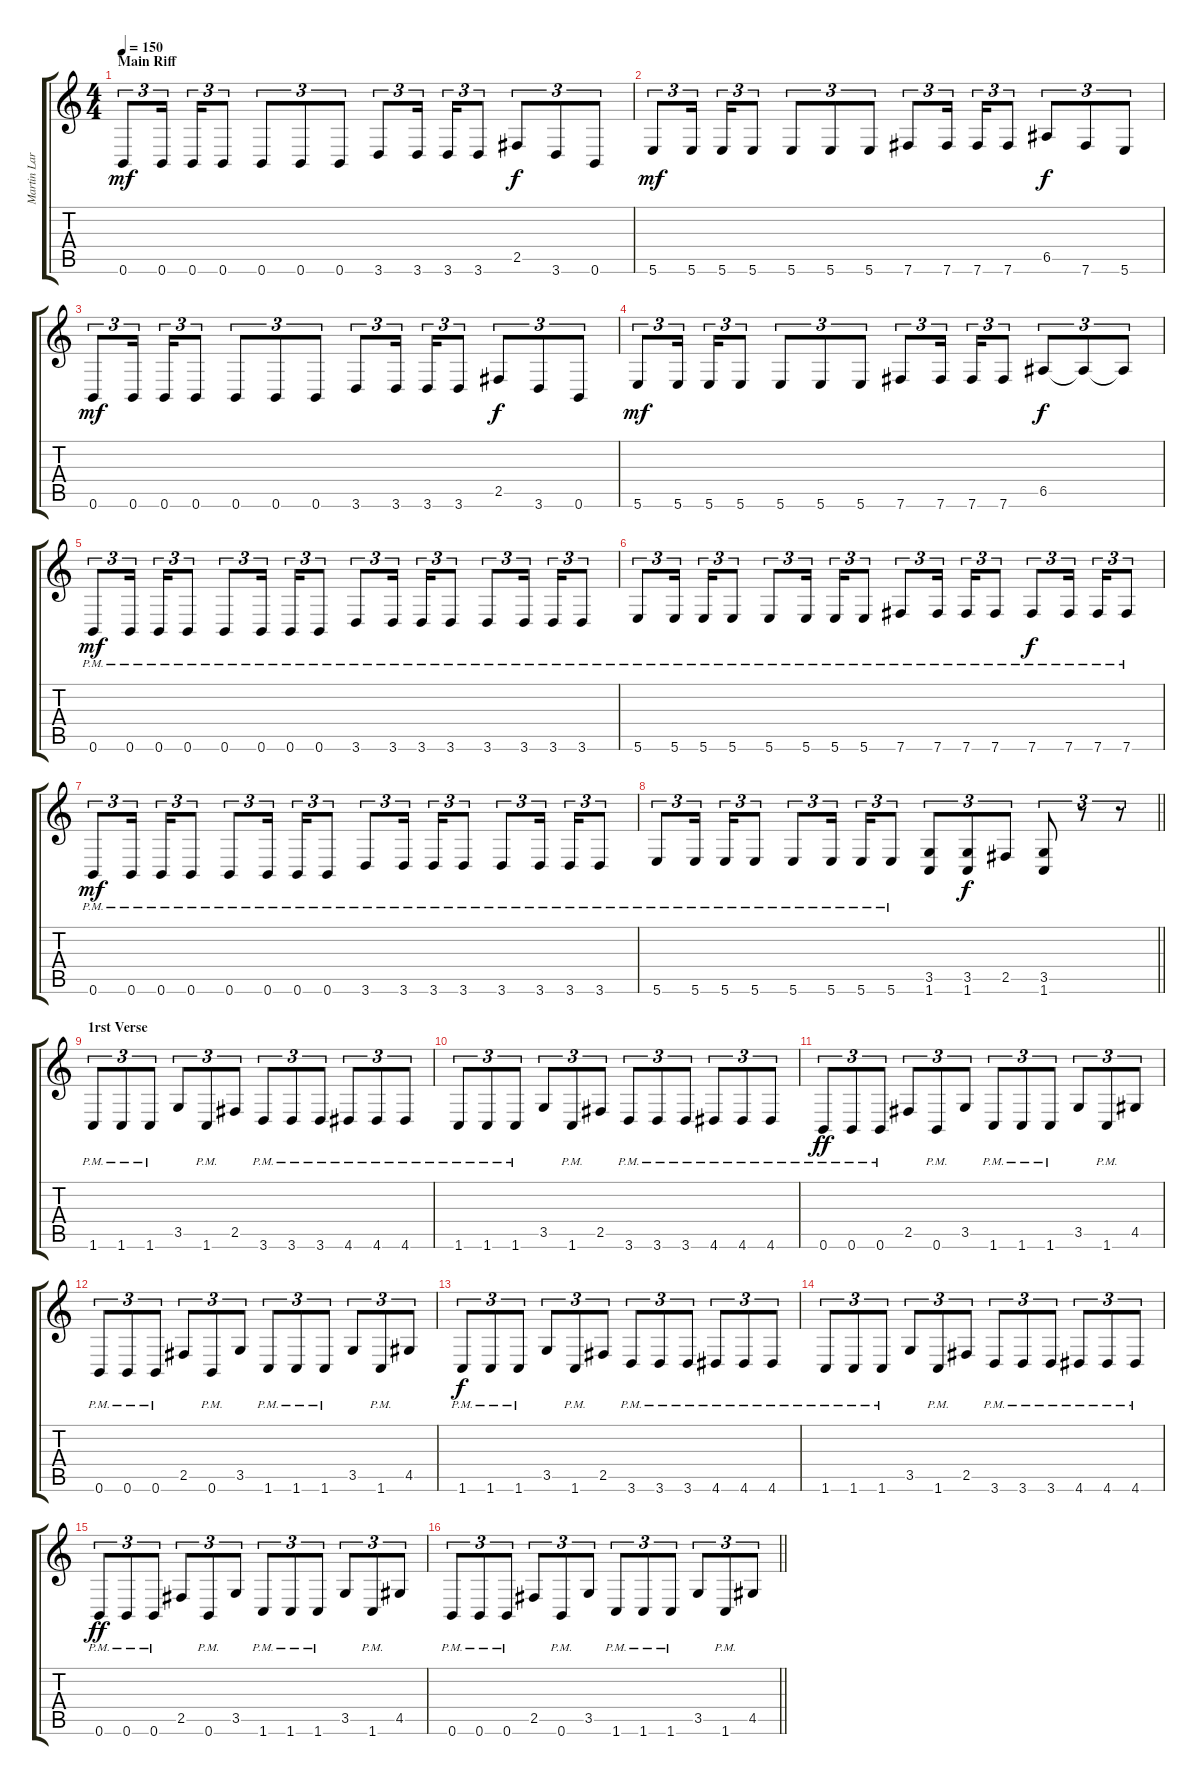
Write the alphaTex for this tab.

\track ("Martin Larsson" "Martin Lar") {instrument distortionguitar}
\staff {score tabs}
\tuning (B3 Gb3 D3 A2 E2 B1) {hide}
\ts (4 4)
\section ("" "Main Riff")
\tempo 150
\clef g2
\ks c
0.6.8{tu (3 2) dy mf} 0.6.16{tu (3 2) beam splitsecondary} 0.6.16{tu (3 2)} 0.6.8{tu (3 2)} 0.6.8{tu (3 2)} 0.6.8{tu (3 2)} 0.6.8{tu (3 2)} 3.6.8{tu (3 2)} 3.6.16{tu (3 2) beam splitsecondary} 3.6.16{tu (3 2)} 3.6.8{tu (3 2)} 2.5.8{tu (3 2) dy f} 3.6.8{tu (3 2)} 0.6.8{tu (3 2)} |
5.6.8{tu (3 2) dy mf} 5.6.16{tu (3 2) beam splitsecondary} 5.6.16{tu (3 2)} 5.6.8{tu (3 2)} 5.6.8{tu (3 2)} 5.6.8{tu (3 2)} 5.6.8{tu (3 2)} 7.6.8{tu (3 2)} 7.6.16{tu (3 2) beam splitsecondary} 7.6.16{tu (3 2)} 7.6.8{tu (3 2)} 6.5.8{tu (3 2) dy f} 7.6.8{tu (3 2)} 5.6.8{tu (3 2)} |
0.6.8{tu (3 2) dy mf} 0.6.16{tu (3 2) beam splitsecondary} 0.6.16{tu (3 2)} 0.6.8{tu (3 2)} 0.6.8{tu (3 2)} 0.6.8{tu (3 2)} 0.6.8{tu (3 2)} 3.6.8{tu (3 2)} 3.6.16{tu (3 2) beam splitsecondary} 3.6.16{tu (3 2)} 3.6.8{tu (3 2)} 2.5.8{tu (3 2) dy f} 3.6.8{tu (3 2)} 0.6.8{tu (3 2)} |
5.6.8{tu (3 2) dy mf} 5.6.16{tu (3 2) beam splitsecondary} 5.6.16{tu (3 2)} 5.6.8{tu (3 2)} 5.6.8{tu (3 2)} 5.6.8{tu (3 2)} 5.6.8{tu (3 2)} 7.6.8{tu (3 2)} 7.6.16{tu (3 2) beam splitsecondary} 7.6.16{tu (3 2)} 7.6.8{tu (3 2)} 6.5.8{tu (3 2) dy f} 6.5{t}.8{tu (3 2)} 6.5{t}.8{tu (3 2)} |
0.6{pm}.8{tu (3 2) dy mf} 0.6{pm}.16{tu (3 2) beam splitsecondary} 0.6{pm}.16{tu (3 2)} 0.6{pm}.8{tu (3 2)} 0.6{pm}.8{tu (3 2)} 0.6{pm}.16{tu (3 2) beam splitsecondary} 0.6{pm}.16{tu (3 2)} 0.6{pm}.8{tu (3 2)} 3.6{pm}.8{tu (3 2)} 3.6{pm}.16{tu (3 2) beam splitsecondary} 3.6{pm}.16{tu (3 2)} 3.6{pm}.8{tu (3 2)} 3.6{pm}.8{tu (3 2)} 3.6{pm}.16{tu (3 2) beam splitsecondary} 3.6{pm}.16{tu (3 2)} 3.6{pm}.8{tu (3 2)} |
5.6{pm}.8{tu (3 2)} 5.6{pm}.16{tu (3 2) beam splitsecondary} 5.6{pm}.16{tu (3 2)} 5.6{pm}.8{tu (3 2)} 5.6{pm}.8{tu (3 2)} 5.6{pm}.16{tu (3 2) beam splitsecondary} 5.6{pm}.16{tu (3 2)} 5.6{pm}.8{tu (3 2)} 7.6{pm}.8{tu (3 2)} 7.6{pm}.16{tu (3 2) beam splitsecondary} 7.6{pm}.16{tu (3 2)} 7.6{pm}.8{tu (3 2)} 7.6{pm}.8{tu (3 2) dy f} 7.6{pm}.16{tu (3 2) beam splitsecondary} 7.6{pm}.16{tu (3 2)} 7.6{pm}.8{tu (3 2)} |
0.6{pm}.8{tu (3 2) dy mf} 0.6{pm}.16{tu (3 2) beam splitsecondary} 0.6{pm}.16{tu (3 2)} 0.6{pm}.8{tu (3 2)} 0.6{pm}.8{tu (3 2)} 0.6{pm}.16{tu (3 2) beam splitsecondary} 0.6{pm}.16{tu (3 2)} 0.6{pm}.8{tu (3 2)} 3.6{pm}.8{tu (3 2)} 3.6{pm}.16{tu (3 2) beam splitsecondary} 3.6{pm}.16{tu (3 2)} 3.6{pm}.8{tu (3 2)} 3.6{pm}.8{tu (3 2)} 3.6{pm}.16{tu (3 2) beam splitsecondary} 3.6{pm}.16{tu (3 2)} 3.6{pm}.8{tu (3 2)} |
\barLineRight lightlight
5.6{pm}.8{tu (3 2)} 5.6{pm}.16{tu (3 2) beam splitsecondary} 5.6{pm}.16{tu (3 2)} 5.6{pm}.8{tu (3 2)} 5.6{pm}.8{tu (3 2)} 5.6{pm}.16{tu (3 2) beam splitsecondary} 5.6{pm}.16{tu (3 2)} 5.6{pm}.8{tu (3 2)} (3.5 1.6).8{tu (3 2)} (3.5 1.6).8{tu (3 2) dy f} 2.5.8{tu (3 2)} (3.5 1.6).8{tu (3 2)} r.8{tu (3 2)} r.8{tu (3 2)} |
\section ("" "1rst Verse")
1.6{pm}.8{tu (3 2)} 1.6{pm}.8{tu (3 2)} 1.6{pm}.8{tu (3 2)} 3.5.8{tu (3 2)} 1.6{pm}.8{tu (3 2)} 2.5.8{tu (3 2)} 3.6{pm}.8{tu (3 2)} 3.6{pm}.8{tu (3 2)} 3.6{pm}.8{tu (3 2)} 4.6{pm}.8{tu (3 2)} 4.6{pm}.8{tu (3 2)} 4.6{pm}.8{tu (3 2)} |
1.6{pm}.8{tu (3 2)} 1.6{pm}.8{tu (3 2)} 1.6{pm}.8{tu (3 2)} 3.5.8{tu (3 2)} 1.6{pm}.8{tu (3 2)} 2.5.8{tu (3 2)} 3.6{pm}.8{tu (3 2)} 3.6{pm}.8{tu (3 2)} 3.6{pm}.8{tu (3 2)} 4.6{pm}.8{tu (3 2)} 4.6{pm}.8{tu (3 2)} 4.6{pm}.8{tu (3 2)} |
0.6{pm}.8{tu (3 2) dy ff} 0.6{pm}.8{tu (3 2)} 0.6{pm}.8{tu (3 2)} 2.5.8{tu (3 2)} 0.6{pm}.8{tu (3 2)} 3.5.8{tu (3 2)} 1.6{pm}.8{tu (3 2)} 1.6{pm}.8{tu (3 2)} 1.6{pm}.8{tu (3 2)} 3.5.8{tu (3 2)} 1.6{pm}.8{tu (3 2)} 4.5.8{tu (3 2)} |
0.6{pm}.8{tu (3 2)} 0.6{pm}.8{tu (3 2)} 0.6{pm}.8{tu (3 2)} 2.5.8{tu (3 2)} 0.6{pm}.8{tu (3 2)} 3.5.8{tu (3 2)} 1.6{pm}.8{tu (3 2)} 1.6{pm}.8{tu (3 2)} 1.6{pm}.8{tu (3 2)} 3.5.8{tu (3 2)} 1.6{pm}.8{tu (3 2)} 4.5.8{tu (3 2)} |
1.6{pm}.8{tu (3 2) dy f} 1.6{pm}.8{tu (3 2)} 1.6{pm}.8{tu (3 2)} 3.5.8{tu (3 2)} 1.6{pm}.8{tu (3 2)} 2.5.8{tu (3 2)} 3.6{pm}.8{tu (3 2)} 3.6{pm}.8{tu (3 2)} 3.6{pm}.8{tu (3 2)} 4.6{pm}.8{tu (3 2)} 4.6{pm}.8{tu (3 2)} 4.6{pm}.8{tu (3 2)} |
1.6{pm}.8{tu (3 2)} 1.6{pm}.8{tu (3 2)} 1.6{pm}.8{tu (3 2)} 3.5.8{tu (3 2)} 1.6{pm}.8{tu (3 2)} 2.5.8{tu (3 2)} 3.6{pm}.8{tu (3 2)} 3.6{pm}.8{tu (3 2)} 3.6{pm}.8{tu (3 2)} 4.6{pm}.8{tu (3 2)} 4.6{pm}.8{tu (3 2)} 4.6{pm}.8{tu (3 2)} |
0.6{pm}.8{tu (3 2) dy ff} 0.6{pm}.8{tu (3 2)} 0.6{pm}.8{tu (3 2)} 2.5.8{tu (3 2)} 0.6{pm}.8{tu (3 2)} 3.5.8{tu (3 2)} 1.6{pm}.8{tu (3 2)} 1.6{pm}.8{tu (3 2)} 1.6{pm}.8{tu (3 2)} 3.5.8{tu (3 2)} 1.6{pm}.8{tu (3 2)} 4.5.8{tu (3 2)} |
\barLineRight lightlight
0.6{pm}.8{tu (3 2)} 0.6{pm}.8{tu (3 2)} 0.6{pm}.8{tu (3 2)} 2.5.8{tu (3 2)} 0.6{pm}.8{tu (3 2)} 3.5.8{tu (3 2)} 1.6{pm}.8{tu (3 2)} 1.6{pm}.8{tu (3 2)} 1.6{pm}.8{tu (3 2)} 3.5.8{tu (3 2)} 1.6{pm}.8{tu (3 2)} 4.5.8{tu (3 2)}
